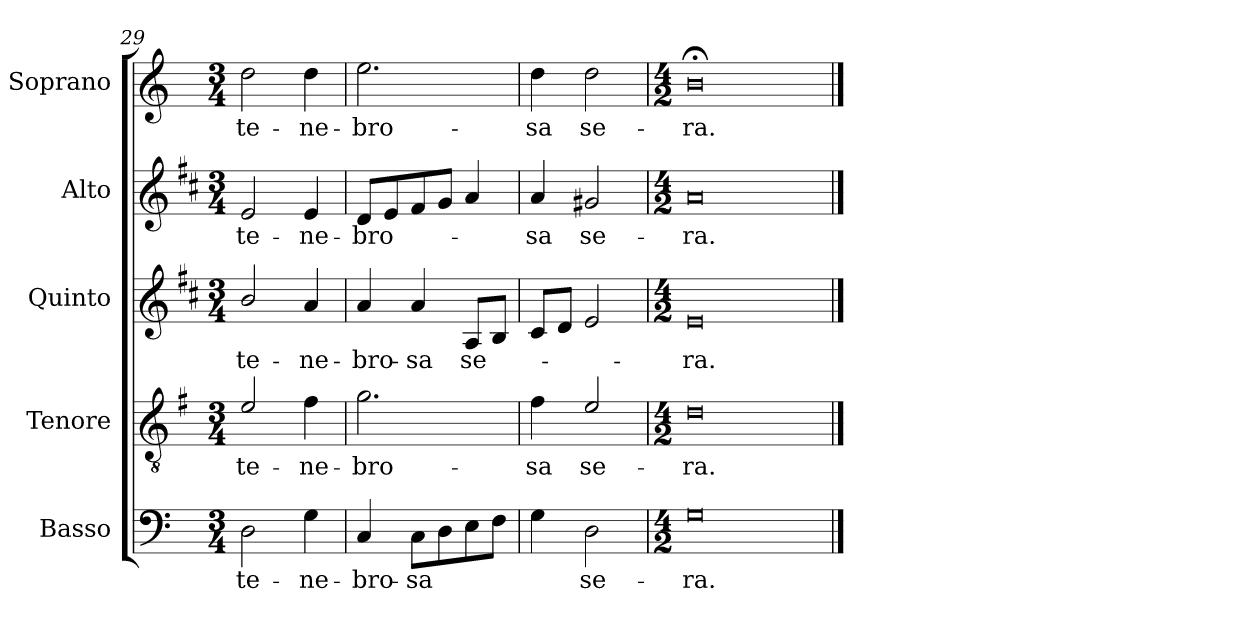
**kern	**text	**kern	**text	**kern	**text	**kern	**text	**kern	**text
*part5	*part5	*part4	*part4	*part3	*part3	*part2	*part2	*part1	*part1
*staff5	*staff5	*staff4	*staff4	*staff3	*staff3	*staff2	*staff2	*staff1	*staff1
*I"Basso	*	*I"Tenore	*	*I"Quinto	*	*I"Alto	*	*I"Soprano	*
*I'B	*	*I'T	*	*	*	*I'A	*	*I'S	*
*clefF4	*	*clefGv2	*	*clefG2	*	*clefG2	*	*clefG2	*
*	*	*ITrd4c7	*	*ITrd1c2	*	*ITrd1c2	*	*	*
*k[]	*	*k[]	*	*k[]	*	*k[]	*	*k[]	*
*C:	*	*C:	*	*C:	*	*C:	*	*C:	*
*M3/4	*	*M3/4	*	*M3/4	*	*M3/4	*	*M3/4	*
=29	=29	=29	=29	=29	=29	=29	=29	=29	=29
!	!LO:LY:b	!	!LO:LY:b	!	!LO:LY:b	!	!LO:LY:b	!	!LO:LY:b
2D\	te-	2A/	te-	2a/	te-	2d/	te-	2dd\	te-
!	!LO:LY:b	!	!LO:LY:b	!	!LO:LY:b	!	!LO:LY:b	!	!LO:LY:b
4G\	-ne-	4B\	-ne-	4g/	-ne-	4d/	-ne-	4dd\	-ne-
=30	=30	=30	=30	=30	=30	=30	=30	=30	=30
!	!LO:LY:b	!	!LO:LY:b	!	!LO:LY:b	!	!LO:LY:b	!	!LO:LY:b
4C/	-bro-	2.c\	-bro-	4g/	-bro-	8c/L	-bro-	2.ee\	-bro-
.	.	.	.	.	.	8d/	.	.	.
!	!LO:LY:b	!	!	!	!LO:LY:b	!	!	!	!
8C\L	-sa	.	.	4g/	-sa	8e/	.	.	.
8D\	.	.	.	.	.	8f/J	.	.	.
!	!	!	!	!	!LO:LY:b	!	!	!	!
8E\	.	.	.	8G/L	se-	4g/	.	.	.
8F\J	.	.	.	8A/J	.	.	.	.	.
=31	=31	=31	=31	=31	=31	=31	=31	=31	=31
!	!	!	!LO:LY:b	!	!	!	!LO:LY:b	!	!LO:LY:b
4G\	.	4B\	-sa	8B/L	.	4g/	-sa	4dd\	-sa
.	.	.	.	8c/J	.	.	.	.	.
!	!LO:LY:b	!	!LO:LY:b	!	!	!	!LO:LY:b	!	!LO:LY:b
2D\	se-	2A/	se-	2d/	.	2f#X/	se-	2dd\	se-
=32	=32	=32	=32	=32	=32	=32	=32	=32	=32
*M4/2	*	*M4/2	*	*M4/2	*	*M4/2	*	*M4/2	*
!	!LO:LY:b	!	!LO:LY:b	!	!LO:LY:b	!	!LO:LY:b	!	!LO:LY:b
0G	-ra.	0G	-ra.	0d	-ra.	0g	-ra.	0b;<	-ra.
==	==	==	==	==	==	==	==	==	==
*-	*-	*-	*-	*-	*-	*-	*-	*-	*-
